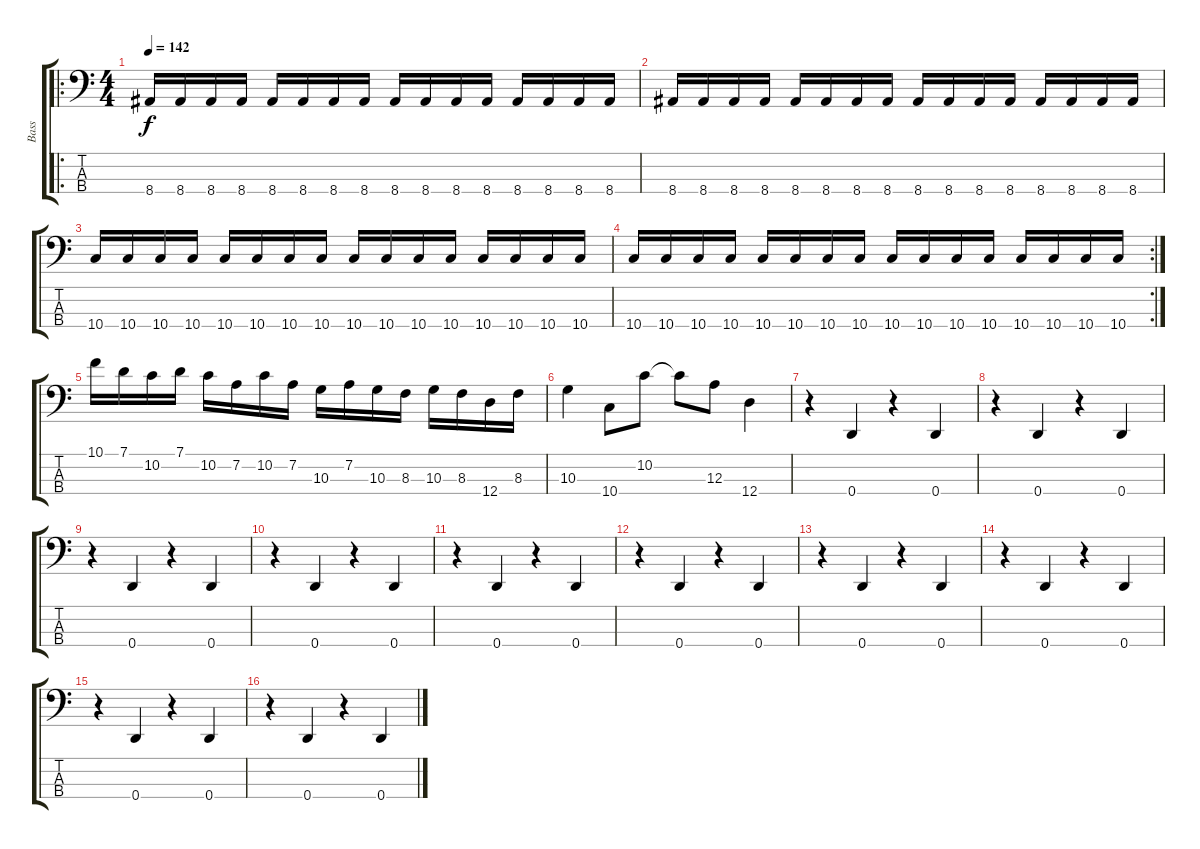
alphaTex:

\track ("Bass" "Bass") {instrument electricbassfinger}
\staff {score tabs}
\tuning (G2 D2 A1 D1) {hide}
\ro
\ts (4 4)
\tempo 142
\clef f4
\ks c
8.4.16{dy f} 8.4.16 8.4.16 8.4.16 8.4.16 8.4.16 8.4.16 8.4.16 8.4.16 8.4.16 8.4.16 8.4.16 8.4.16 8.4.16 8.4.16 8.4.16 |
8.4.16 8.4.16 8.4.16 8.4.16 8.4.16 8.4.16 8.4.16 8.4.16 8.4.16 8.4.16 8.4.16 8.4.16 8.4.16 8.4.16 8.4.16 8.4.16 |
10.4.16 10.4.16 10.4.16 10.4.16 10.4.16 10.4.16 10.4.16 10.4.16 10.4.16 10.4.16 10.4.16 10.4.16 10.4.16 10.4.16 10.4.16 10.4.16 |
\rc 2
10.4.16 10.4.16 10.4.16 10.4.16 10.4.16 10.4.16 10.4.16 10.4.16 10.4.16 10.4.16 10.4.16 10.4.16 10.4.16 10.4.16 10.4.16 10.4.16 |
10.1.16 7.1.16 10.2.16 7.1.16 10.2.16 7.2.16 10.2.16 7.2.16 10.3.16 7.2.16 10.3.16 8.3.16 10.3.16 8.3.16 12.4.16 8.3.16 |
10.3.4 10.4.8 10.2.8 10.2{t}.8 12.3.8 12.4.4 |
r.4 0.4.4 r.4 0.4.4 |
r.4 0.4.4 r.4 0.4.4 |
r.4 0.4.4 r.4 0.4.4 |
r.4 0.4.4 r.4 0.4.4 |
r.4 0.4.4 r.4 0.4.4 |
r.4 0.4.4 r.4 0.4.4 |
r.4 0.4.4 r.4 0.4.4 |
r.4 0.4.4 r.4 0.4.4 |
r.4 0.4.4 r.4 0.4.4 |
r.4 0.4.4 r.4 0.4.4
